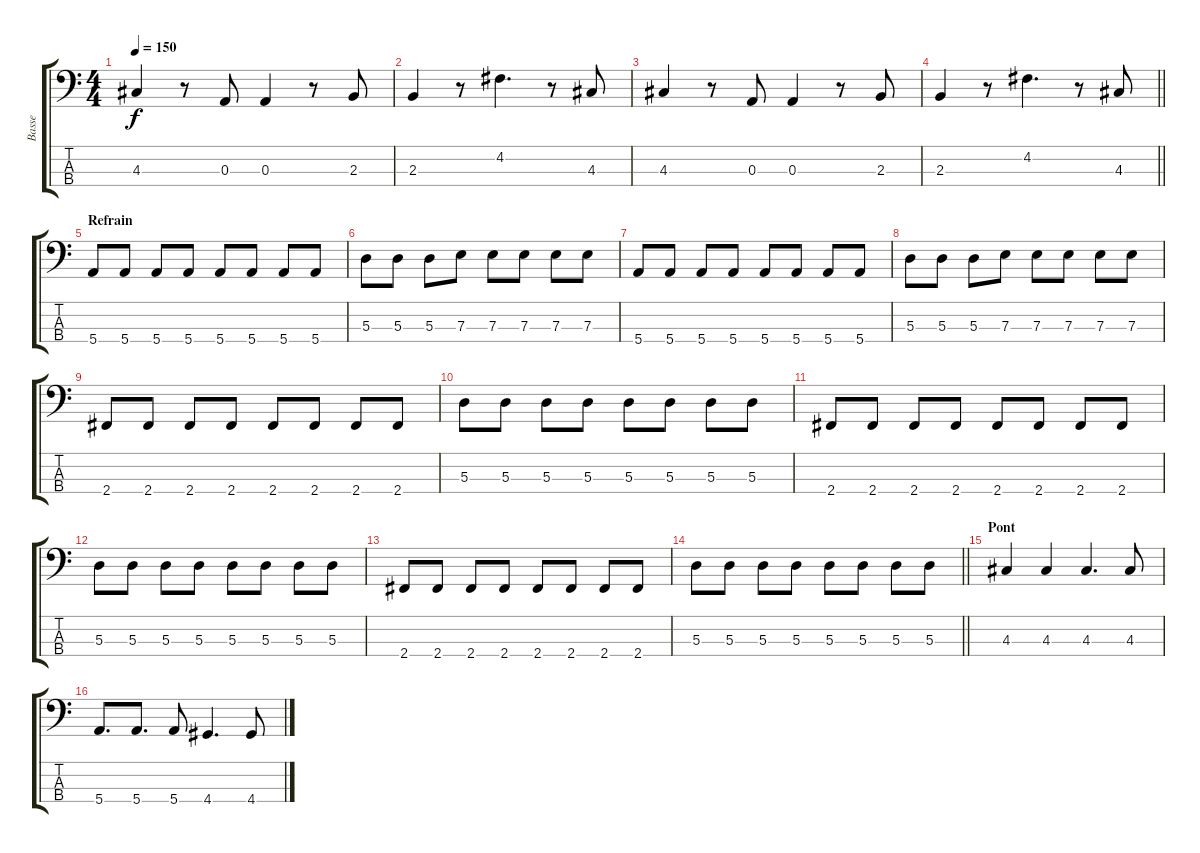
\track ("Basse" "Basse") {instrument electricbasspick}
\staff {score tabs}
\tuning (G2 D2 A1 E1) {hide}
\ts (4 4)
\tempo 150
\clef f4
\ks c
4.3.4{dy f} r.8 0.3.8 0.3.4 r.8 2.3.8 |
2.3.4 r.8 4.2.4{d} r.8 4.3.8 |
4.3.4 r.8 0.3.8 0.3.4 r.8 2.3.8 |
\barLineRight lightlight
2.3.4 r.8 4.2.4{d} r.8 4.3.8 |
\section ("" "Refrain")
5.4.8 5.4.8 5.4.8 5.4.8 5.4.8 5.4.8 5.4.8 5.4.8 |
5.3.8 5.3.8 5.3.8 7.3.8 7.3.8 7.3.8 7.3.8 7.3.8 |
5.4.8 5.4.8 5.4.8 5.4.8 5.4.8 5.4.8 5.4.8 5.4.8 |
5.3.8 5.3.8 5.3.8 7.3.8 7.3.8 7.3.8 7.3.8 7.3.8 |
2.4.8 2.4.8 2.4.8 2.4.8 2.4.8 2.4.8 2.4.8 2.4.8 |
5.3.8 5.3.8 5.3.8 5.3.8 5.3.8 5.3.8 5.3.8 5.3.8 |
2.4.8 2.4.8 2.4.8 2.4.8 2.4.8 2.4.8 2.4.8 2.4.8 |
5.3.8 5.3.8 5.3.8 5.3.8 5.3.8 5.3.8 5.3.8 5.3.8 |
2.4.8 2.4.8 2.4.8 2.4.8 2.4.8 2.4.8 2.4.8 2.4.8 |
\barLineRight lightlight
5.3.8 5.3.8 5.3.8 5.3.8 5.3.8 5.3.8 5.3.8 5.3.8 |
\section ("" "Pont")
4.3.4 4.3.4 4.3.4{d} 4.3.8 |
5.4.8{d} 5.4.8{d} 5.4.8 4.4.4{d} 4.4.8
